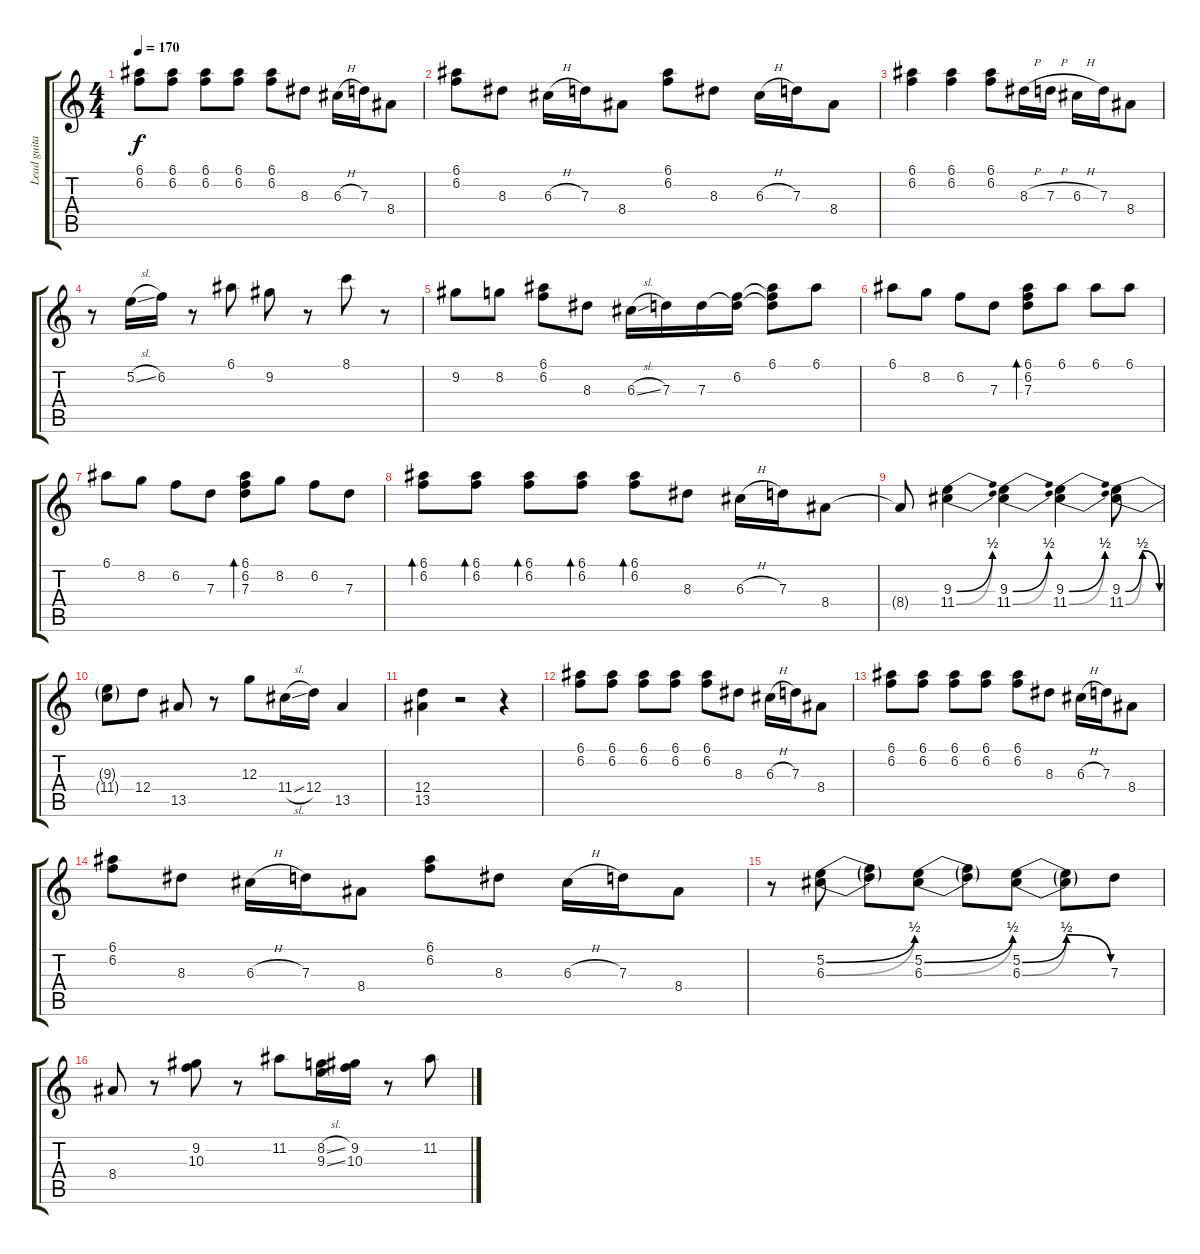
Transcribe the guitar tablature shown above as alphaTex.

\track ("Lead guitar" "Lead guita") {instrument distortionguitar}
\staff {score tabs}
\tuning (E4 B3 G3 D3 A2 E2) {hide}
\ts (4 4)
\tempo 170
\clef g2
\ks c
(6.1 6.2).8{dy f} (6.1 6.2).8 (6.1 6.2).8 (6.1 6.2).8 (6.1 6.2).8 8.3.8 6.3{h}.16 7.3.16 8.4.8 |
(6.1 6.2).8 8.3.8 6.3{h}.16 7.3.16 8.4.8 (6.1 6.2).8 8.3.8 6.3{h}.16 7.3.16 8.4.8 |
(6.1 6.2).4 (6.1 6.2).4 (6.1 6.2).8 8.3{h}.16 7.3{h}.16 6.3{h}.16 7.3.16 8.4.8 |
r.8 5.2{sl}.16 6.2.16 r.8 6.1.8 9.2.8 r.8 8.1.8 r.8 |
9.2.8 8.2.8 (6.1 6.2).8 8.3.8 6.3{sl}.16 7.3.16 7.3.16 (6.2 7.3{t}).16 (6.1 6.2{t} 7.3{t}).8 6.1.8 |
6.1.8 8.2.8 6.2.8 7.3.8 (6.1 6.2 7.3).8{bd 240} 6.1.8 6.1.8 6.1.8 |
6.1.8 8.2.8 6.2.8 7.3.8 (6.1 6.2 7.3).8{bd 240} 8.2.8 6.2.8 7.3.8 |
(6.1 6.2).8{bd 240} (6.1 6.2).8{bd 240} (6.1 6.2).8{bd 240} (6.1 6.2).8{bd 240} (6.1 6.2).8{bd 240} 8.3.8 6.3{h}.16 7.3.16 8.4.8 |
8.4{t}.8 (9.3{be (bend 0 0 60 2)} 11.4{be (bend 0 0 60 2)}).4 (9.3{be (bend 0 0 60 2)} 11.4{be (bend 0 0 60 2)}).4 (9.3{be (bend 0 0 60 2)} 11.4{be (bend 0 0 60 2)}).4 (9.3{be (bendrelease 0 0 30 2 45 2 60 0)} 11.4{be (bendrelease 0 0 30 2 45 2 60 0)}).8 |
(9.3{t} 11.4{t}).8 12.4.8 13.5.8 r.8 12.3.8 11.4{sl}.16 12.4.16 13.5.4 |
(12.4 13.5).4 r.2 r.4 |
(6.1 6.2).8 (6.1 6.2).8 (6.1 6.2).8 (6.1 6.2).8 (6.1 6.2).8 8.3.8 6.3{h}.16 7.3.16 8.4.8 |
(6.1 6.2).8 (6.1 6.2).8 (6.1 6.2).8 (6.1 6.2).8 (6.1 6.2).8 8.3.8 6.3{h}.16 7.3.16 8.4.8 |
(6.1 6.2).8 8.3.8 6.3{h}.16 7.3.16 8.4.8 (6.1 6.2).8 8.3.8 6.3{h}.16 7.3.16 8.4.8 |
r.8 (5.2{be (bend 0 0 60 2)} 6.3{be (bend 0 0 60 2)}).8 (5.2{t} 6.3{t}).8 (5.2{be (bend 0 0 60 2)} 6.3{be (bend 0 0 60 2)}).8 (5.2{t} 6.3{t}).8 (5.2{be (bendrelease 0 0 30 2 45 2 60 0)} 6.3{be (bendrelease 0 0 30 2 45 2 60 0)}).8 (5.2{t} 6.3{t}).8 7.3.8 |
8.4.8 r.8 (9.2 10.3).8 r.8 11.2.8 (8.2{sl} 9.3{sl}).16 (9.2 10.3).16 r.8 11.2.8
